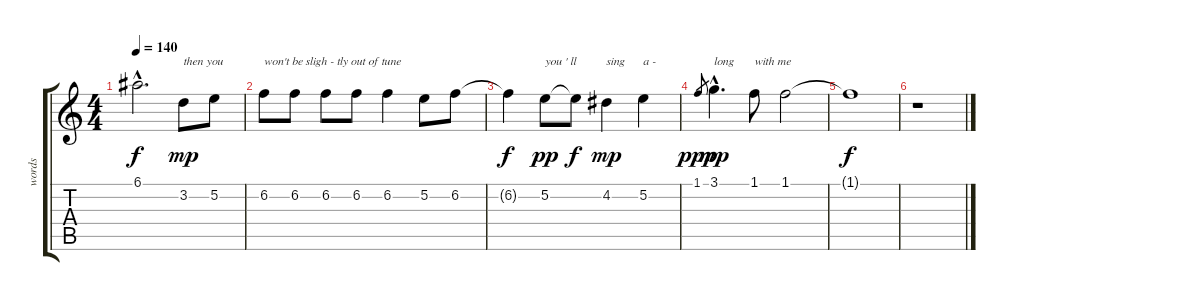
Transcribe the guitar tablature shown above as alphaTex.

\track ("words" "words") {instrument electricguitarjazz}
\staff {score tabs}
\tuning (E4 B3 G3 D3 A2 E2) {hide}
\ts (4 4)
\tempo 140
\clef g2
\ks c
6.1{hac t}.2{d dy f} 3.2.8{txt "then you" dy mp} 5.2.8 |
6.2.8{txt "won't be sligh - tly out of tune"} 6.2.8 6.2.8 6.2.8 6.2.4 5.2.8 6.2.8 |
6.2{t}.4{dy f} 5.2.8{txt "you ' ll" dy pp} 5.2{t}.8{dy f} 4.2.4{txt "sing" dy mp} 5.2.4{txt "a -"} |
1.1.8{gr dy ppp} 3.1{hac}.4{d txt "long" dy mp} 1.1.8{txt "with me"} 1.1.2 |
1.1{t}.1{dy f} |
r.1
